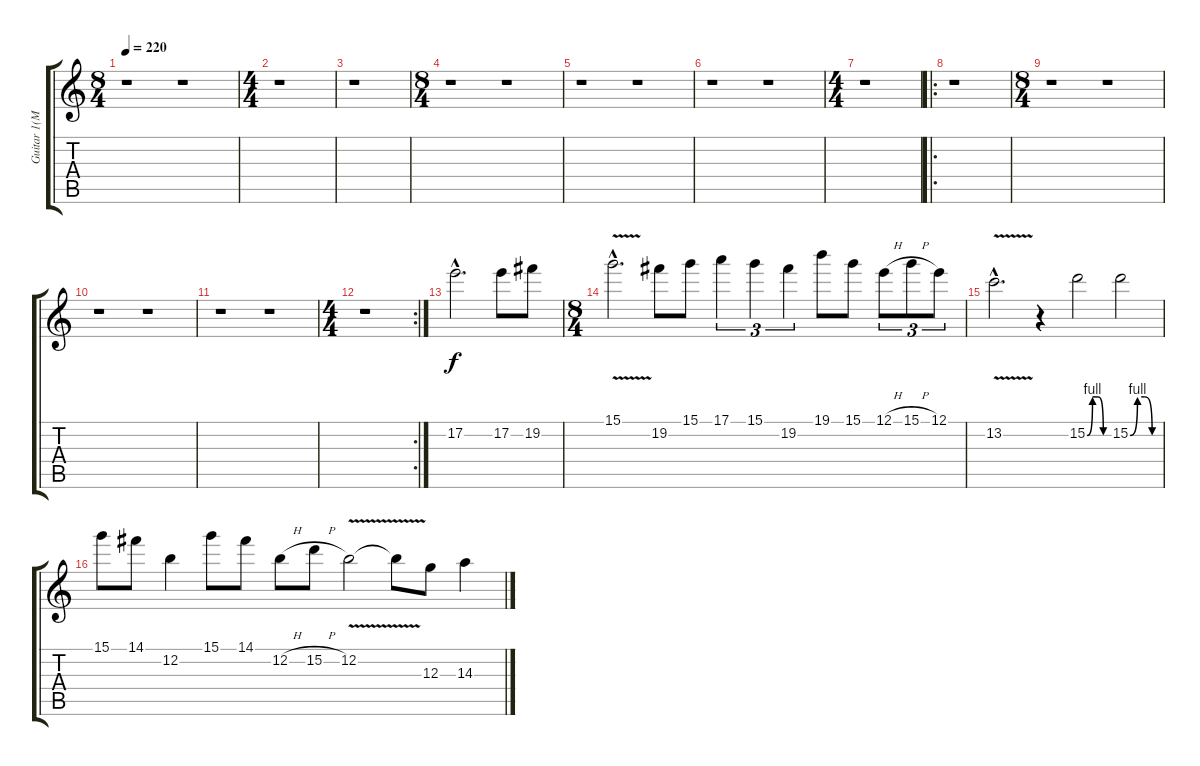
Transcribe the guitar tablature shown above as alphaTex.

\track ("Guitar 1(Main Rhythm)" "Guitar 1(M") {instrument distortionguitar}
\staff {score tabs}
\tuning (E4 B3 G3 D3 A2 E2) {hide}
\ts (8 4)
\tempo 220
\clef g2
\ks c
r.1{dy f} r.1 |
\ts (4 4)
r.1 |
r.1 |
\ts (8 4)
r.1 r.1 |
r.1 r.1 |
r.1 r.1 |
\ts (4 4)
r.1 |
\ro
r.1 |
\ts (8 4)
r.1 r.1 |
r.1 r.1 |
r.1 r.1 |
\rc 2
\ts (4 4)
r.1 |
17.2{hac}.2{d} 17.2.8 19.2.8 |
\ts (8 4)
15.1{v hac}.2{d} 19.2.8 15.1.8 17.1.4{tu (3 2)} 15.1.4{tu (3 2)} 19.2.4{tu (3 2)} 19.1.8 15.1.8 12.1{h}.8{tu (3 2)} 15.1{h}.8{tu (3 2)} 12.1.8{tu (3 2)} |
13.2{v hac}.2{d} r.4 15.2{be (custom 0 0 15 4 30 4 45 0 60 0)}.2 15.2{be (custom 0 0 15 4 30 4 45 0 60 0)}.2 |
15.1.8 14.1.8 12.2.4 15.1.8 14.1.8 12.2{h}.8 15.2{h}.8 12.2{v}.2 12.2{t}.8 12.3.8 14.3.4
